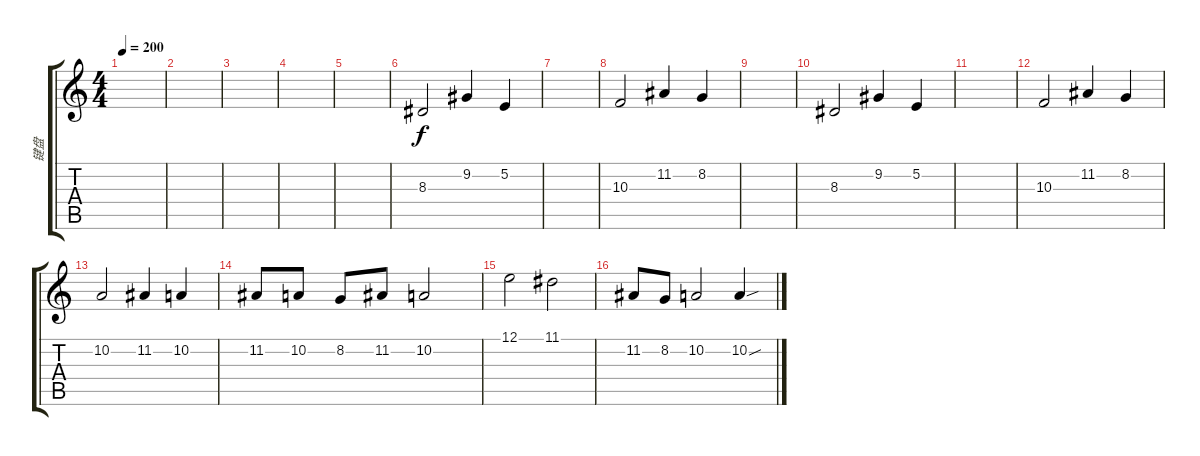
\track ("键盘" "键盘") {instrument pad7halo}
\staff {score tabs}
\tuning (E4 B3 G3 D3 A2 E2) {hide}
\ts (4 4)
\tempo 200
\clef g2
\ks c
|
|
|
|
|
8.3.2 9.2.4 5.2.4 |
|
10.3.2 11.2.4 8.2.4 |
|
8.3.2 9.2.4 5.2.4 |
|
10.3.2 11.2.4 8.2.4 |
10.2.2 11.2.4 10.2.4 |
11.2.8 10.2.8 8.2.8 11.2.8 10.2.2 |
12.1.2 11.1.2 |
11.2.8 8.2.8 10.2.2 10.2{sou}.4
